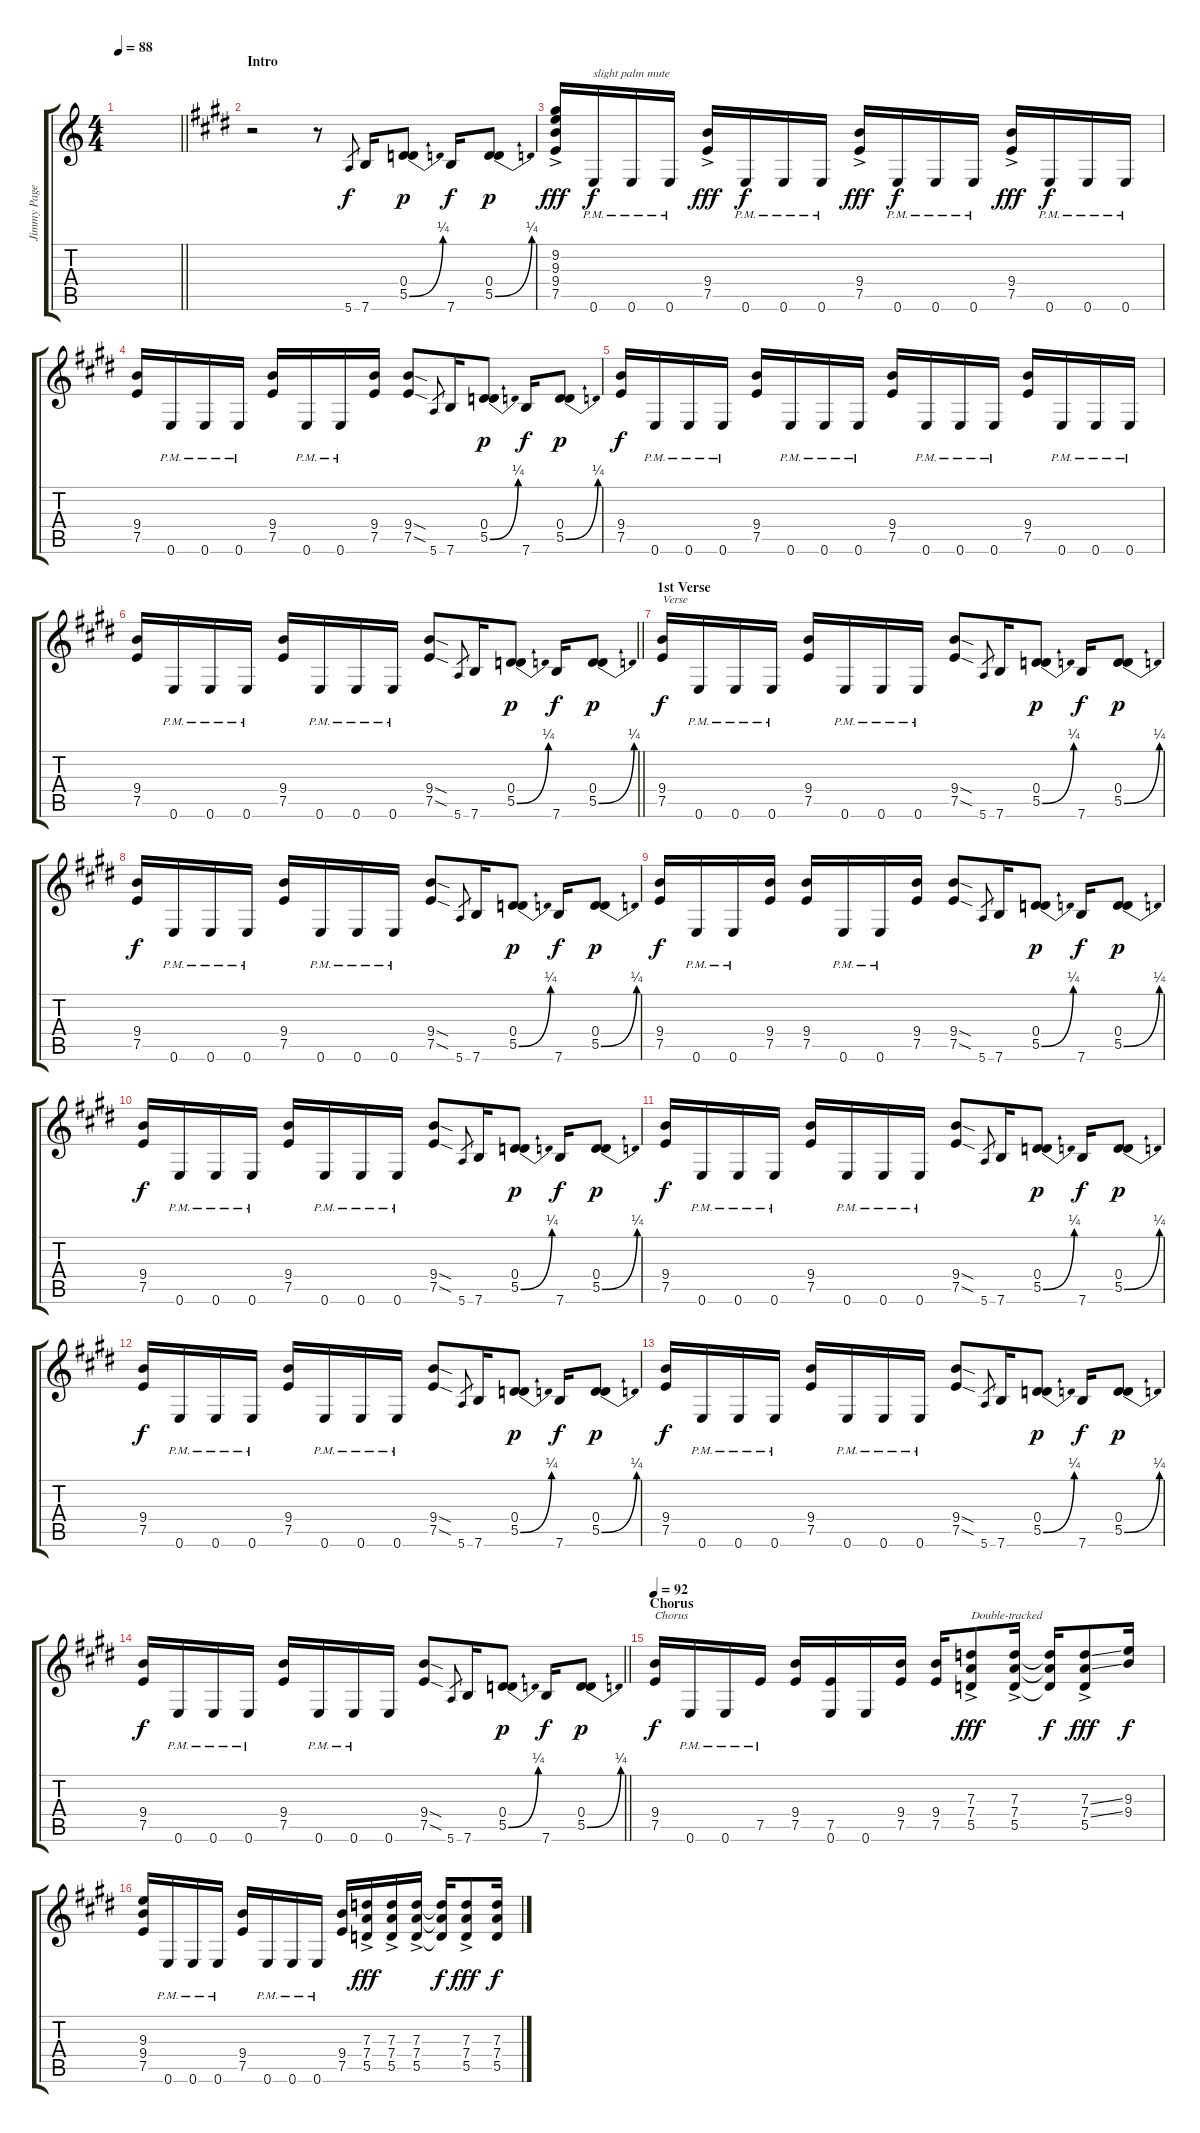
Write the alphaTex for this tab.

\track ("Jimmy Page Guitar 1 (w/dist) " "Jimmy Page") {instrument distortionguitar}
\staff {score tabs}
\tuning (E4 B3 G3 D3 A2 E2) {hide}
\ts (4 4)
\tempo 88
\clef g2
\barLineRight lightlight
\ks c
|
\section ("" "Intro")
\ks e
r.2 r.8 5.6.8{gr} 7.6.16 (0.4 5.5{be (bend 0 0 60 1)}).8{dy p} 7.6.16{dy f} (0.4 5.5{be (bend 0 0 60 1)}).8{dy p} |
(9.2{ac} 9.3{ac} 9.4{ac} 7.5{ac}).16{dy fff} 0.6{pm}.16{txt "slight palm mute" dy f} 0.6{pm}.16 0.6{pm}.16 (9.4{ac} 7.5{ac}).16{dy fff} 0.6{pm}.16{dy f} 0.6{pm}.16 0.6{pm}.16 (9.4{ac} 7.5{ac}).16{dy fff} 0.6{pm}.16{dy f} 0.6{pm}.16 0.6{pm}.16 (9.4{ac} 7.5{ac}).16{dy fff} 0.6{pm}.16{dy f} 0.6{pm}.16 0.6{pm}.16 |
(9.4 7.5).16 0.6{pm}.16 0.6{pm}.16 0.6{pm}.16 (9.4 7.5).16 0.6{pm}.16 0.6{pm}.16 (9.4 7.5).16 (9.4{sod} 7.5{sod}).8 5.6.8{gr} 7.6.16 (0.4 5.5{be (bend 0 0 60 1)}).8{dy p} 7.6.16{dy f} (0.4 5.5{be (bend 0 0 60 1)}).8{dy p} |
(9.4 7.5).16{dy f} 0.6{pm}.16 0.6{pm}.16 0.6{pm}.16 (9.4 7.5).16 0.6{pm}.16 0.6{pm}.16 0.6{pm}.16 (9.4 7.5).16 0.6{pm}.16 0.6{pm}.16 0.6{pm}.16 (9.4 7.5).16 0.6{pm}.16 0.6{pm}.16 0.6{pm}.16 |
\barLineRight lightlight
(9.4 7.5).16 0.6{pm}.16 0.6{pm}.16 0.6{pm}.16 (9.4 7.5).16 0.6{pm}.16 0.6{pm}.16 0.6{pm}.16 (9.4{sod} 7.5{sod}).8 5.6.8{gr} 7.6.16 (0.4 5.5{be (bend 0 0 60 1)}).8{dy p} 7.6.16{dy f} (0.4 5.5{be (bend 0 0 60 1)}).8{dy p} |
\section ("" "1st Verse")
(9.4 7.5).16{txt "Verse" dy f} 0.6{pm}.16 0.6{pm}.16 0.6{pm}.16 (9.4 7.5).16 0.6{pm}.16 0.6{pm}.16 0.6{pm}.16 (9.4{sod} 7.5{sod}).8 5.6.8{gr} 7.6.16 (0.4 5.5{be (bend 0 0 60 1)}).8{dy p} 7.6.16{dy f} (0.4 5.5{be (bend 0 0 60 1)}).8{dy p} |
(9.4 7.5).16{dy f} 0.6{pm}.16 0.6{pm}.16 0.6{pm}.16 (9.4 7.5).16 0.6{pm}.16 0.6{pm}.16 0.6{pm}.16 (9.4{sod} 7.5{sod}).8 5.6.8{gr} 7.6.16 (0.4 5.5{be (bend 0 0 60 1)}).8{dy p} 7.6.16{dy f} (0.4 5.5{be (bend 0 0 60 1)}).8{dy p} |
(9.4 7.5).16{dy f} 0.6{pm}.16 0.6{pm}.16 (9.4 7.5).16 (9.4 7.5).16 0.6{pm}.16 0.6{pm}.16 (9.4 7.5).16 (9.4{sod} 7.5{sod}).8 5.6.8{gr} 7.6.16 (0.4 5.5{be (bend 0 0 60 1)}).8{dy p} 7.6.16{dy f} (0.4 5.5{be (bend 0 0 60 1)}).8{dy p} |
(9.4 7.5).16{dy f} 0.6{pm}.16 0.6{pm}.16 0.6{pm}.16 (9.4 7.5).16 0.6{pm}.16 0.6{pm}.16 0.6{pm}.16 (9.4{sod} 7.5{sod}).8 5.6.8{gr} 7.6.16 (0.4 5.5{be (bend 0 0 60 1)}).8{dy p} 7.6.16{dy f} (0.4 5.5{be (bend 0 0 60 1)}).8{dy p} |
(9.4 7.5).16{dy f} 0.6{pm}.16 0.6{pm}.16 0.6{pm}.16 (9.4 7.5).16 0.6{pm}.16 0.6{pm}.16 0.6{pm}.16 (9.4{sod} 7.5{sod}).8 5.6.8{gr} 7.6.16 (0.4 5.5{be (bend 0 0 60 1)}).8{dy p} 7.6.16{dy f} (0.4 5.5{be (bend 0 0 60 1)}).8{dy p} |
(9.4 7.5).16{dy f} 0.6{pm}.16 0.6{pm}.16 0.6{pm}.16 (9.4 7.5).16 0.6{pm}.16 0.6{pm}.16 0.6{pm}.16 (9.4{sod} 7.5{sod}).8 5.6.8{gr} 7.6.16 (0.4 5.5{be (bend 0 0 60 1)}).8{dy p} 7.6.16{dy f} (0.4 5.5{be (bend 0 0 60 1)}).8{dy p} |
(9.4 7.5).16{dy f} 0.6{pm}.16 0.6{pm}.16 0.6{pm}.16 (9.4 7.5).16 0.6{pm}.16 0.6{pm}.16 0.6{pm}.16 (9.4{sod} 7.5{sod}).8 5.6.8{gr} 7.6.16 (0.4 5.5{be (bend 0 0 60 1)}).8{dy p} 7.6.16{dy f} (0.4 5.5{be (bend 0 0 60 1)}).8{dy p} |
\barLineRight lightlight
(9.4 7.5).16{dy f} 0.6{pm}.16 0.6{pm}.16 0.6{pm}.16 (9.4 7.5).16 0.6{pm}.16 0.6{pm}.16 0.6.16 (9.4{sod} 7.5{sod}).8 5.6.8{gr} 7.6.16 (0.4 5.5{be (bend 0 0 60 1)}).8{dy p} 7.6.16{dy f} (0.4 5.5{be (bend 0 0 60 1)}).8{dy p} |
\section ("" "Chorus")
\tempo 92
(9.4 7.5).16{txt "Chorus " dy f} 0.6{pm}.16 0.6{pm}.16 7.5{pm}.16 (9.4 7.5).16 (7.5 0.6).16 0.6.16 (9.4 7.5).16 (9.4 7.5).16 (7.3{ac} 7.4{ac} 5.5{ac}).8{txt "Double-tracked" dy fff} (7.3{ac} 7.4{ac} 5.5{ac}).16 (7.3{t} 7.4{t} 5.5{t}).16{dy f} (7.3{ss ac} 7.4{ss ac} 5.5{ac}).8{dy fff} (9.3 9.4).16{dy f} |
(9.3 9.4 7.5).16 0.6{pm}.16 0.6{pm}.16 0.6{pm}.16 (9.4 7.5).16 0.6{pm}.16 0.6{pm}.16 0.6{pm}.16 (9.4 7.5).16 (7.3{ac} 7.4{ac} 5.5{ac}).16{dy fff} (7.3{ac} 7.4{ac} 5.5{ac}).16 (7.3{ac} 7.4{ac} 5.5{ac}).16 (7.3{t} 7.4{t} 5.5{t}).16{dy f} (7.3{ac} 7.4{ac} 5.5{ac}).8{dy fff} (7.3 7.4 5.5).16{dy f}
